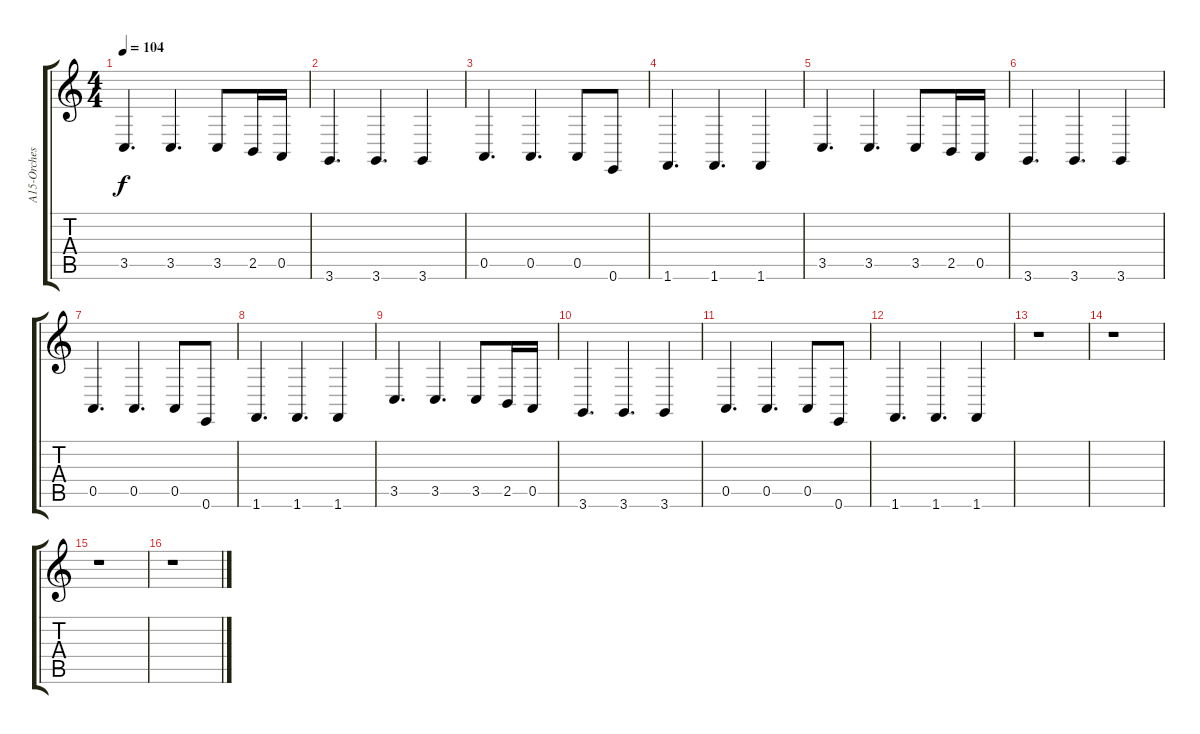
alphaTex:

\track ("A15-Orchestra   " "A15-Orches") {instrument acousticgrandpiano}
\staff {score tabs}
\tuning (E4 B3 G3 D3 A2 E2) {hide}
\ts (4 4)
\tempo 104
\clef g2
\ks c
3.5.4{d dy f} 3.5.4{d} 3.5.8 2.5.16 0.5.16 |
3.6.4{d} 3.6.4{d} 3.6.4 |
0.5.4{d} 0.5.4{d} 0.5.8 0.6.8 |
1.6.4{d} 1.6.4{d} 1.6.4 |
3.5.4{d} 3.5.4{d} 3.5.8 2.5.16 0.5.16 |
3.6.4{d} 3.6.4{d} 3.6.4 |
0.5.4{d} 0.5.4{d} 0.5.8 0.6.8 |
1.6.4{d} 1.6.4{d} 1.6.4 |
3.5.4{d} 3.5.4{d} 3.5.8 2.5.16 0.5.16 |
3.6.4{d} 3.6.4{d} 3.6.4 |
0.5.4{d} 0.5.4{d} 0.5.8 0.6.8 |
1.6.4{d} 1.6.4{d} 1.6.4 |
r.1 |
r.1 |
r.1 |
r.1
